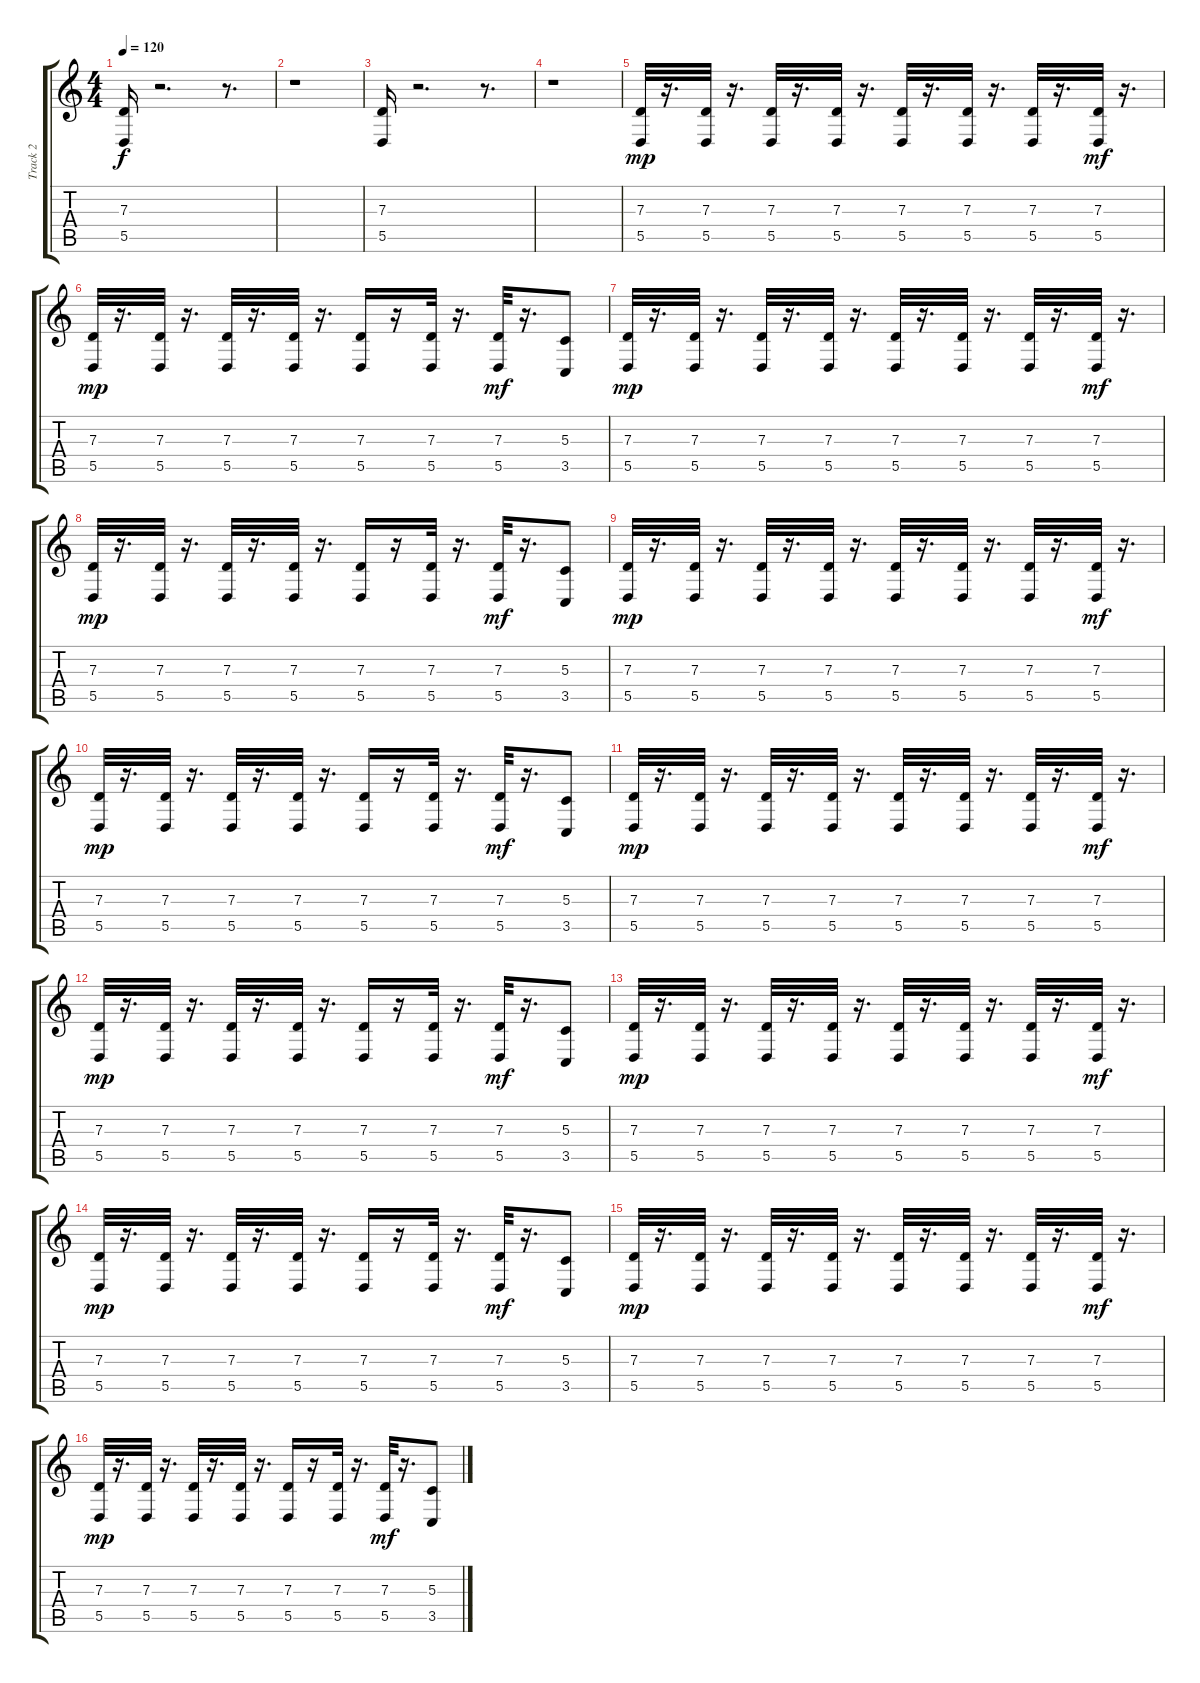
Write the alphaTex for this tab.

\track ("Track 2" "Track 2") {instrument harpsichord}
\staff {score tabs}
\tuning (E4 B3 G3 D3 A2 E2) {hide}
\ts (4 4)
\tempo 120
\clef g2
\ks c
(7.3 5.5).16{dy f instrument marimba} r.2{d} r.8{d} |
r.1 |
(7.3 5.5).16 r.2{d} r.8{d} |
r.1 |
(7.3 5.5).32{dy mp} r.16{d} (7.3 5.5).32 r.16{d} (7.3 5.5).32 r.16{d} (7.3 5.5).32 r.16{d} (7.3 5.5).32 r.16{d} (7.3 5.5).32 r.16{d} (7.3 5.5).32 r.16{d} (7.3 5.5).32{dy mf} r.16{d} |
(7.3 5.5).32{dy mp} r.16{d} (7.3 5.5).32 r.16{d} (7.3 5.5).32 r.16{d} (7.3 5.5).32 r.16{d} (7.3 5.5).16 r.16 (7.3 5.5).32 r.16{d} (7.3 5.5).32{dy mf} r.16{d} (5.3 3.5).8 |
(7.3 5.5).32{dy mp} r.16{d} (7.3 5.5).32 r.16{d} (7.3 5.5).32 r.16{d} (7.3 5.5).32 r.16{d} (7.3 5.5).32 r.16{d} (7.3 5.5).32 r.16{d} (7.3 5.5).32 r.16{d} (7.3 5.5).32{dy mf} r.16{d} |
(7.3 5.5).32{dy mp} r.16{d} (7.3 5.5).32 r.16{d} (7.3 5.5).32 r.16{d} (7.3 5.5).32 r.16{d} (7.3 5.5).16 r.16 (7.3 5.5).32 r.16{d} (7.3 5.5).32{dy mf} r.16{d} (5.3 3.5).8 |
(7.3 5.5).32{dy mp} r.16{d} (7.3 5.5).32 r.16{d} (7.3 5.5).32 r.16{d} (7.3 5.5).32 r.16{d} (7.3 5.5).32 r.16{d} (7.3 5.5).32 r.16{d} (7.3 5.5).32 r.16{d} (7.3 5.5).32{dy mf} r.16{d} |
(7.3 5.5).32{dy mp} r.16{d} (7.3 5.5).32 r.16{d} (7.3 5.5).32 r.16{d} (7.3 5.5).32 r.16{d} (7.3 5.5).16 r.16 (7.3 5.5).32 r.16{d} (7.3 5.5).32{dy mf} r.16{d} (5.3 3.5).8 |
(7.3 5.5).32{dy mp} r.16{d} (7.3 5.5).32 r.16{d} (7.3 5.5).32 r.16{d} (7.3 5.5).32 r.16{d} (7.3 5.5).32 r.16{d} (7.3 5.5).32 r.16{d} (7.3 5.5).32 r.16{d} (7.3 5.5).32{dy mf} r.16{d} |
(7.3 5.5).32{dy mp} r.16{d} (7.3 5.5).32 r.16{d} (7.3 5.5).32 r.16{d} (7.3 5.5).32 r.16{d} (7.3 5.5).16 r.16 (7.3 5.5).32 r.16{d} (7.3 5.5).32{dy mf} r.16{d} (5.3 3.5).8 |
(7.3 5.5).32{dy mp} r.16{d} (7.3 5.5).32 r.16{d} (7.3 5.5).32 r.16{d} (7.3 5.5).32 r.16{d} (7.3 5.5).32 r.16{d} (7.3 5.5).32 r.16{d} (7.3 5.5).32 r.16{d} (7.3 5.5).32{dy mf} r.16{d} |
(7.3 5.5).32{dy mp} r.16{d} (7.3 5.5).32 r.16{d} (7.3 5.5).32 r.16{d} (7.3 5.5).32 r.16{d} (7.3 5.5).16 r.16 (7.3 5.5).32 r.16{d} (7.3 5.5).32{dy mf} r.16{d} (5.3 3.5).8 |
(7.3 5.5).32{dy mp} r.16{d} (7.3 5.5).32 r.16{d} (7.3 5.5).32 r.16{d} (7.3 5.5).32 r.16{d} (7.3 5.5).32 r.16{d} (7.3 5.5).32 r.16{d} (7.3 5.5).32 r.16{d} (7.3 5.5).32{dy mf} r.16{d} |
(7.3 5.5).32{dy mp} r.16{d} (7.3 5.5).32 r.16{d} (7.3 5.5).32 r.16{d} (7.3 5.5).32 r.16{d} (7.3 5.5).16 r.16 (7.3 5.5).32 r.16{d} (7.3 5.5).32{dy mf} r.16{d} (5.3 3.5).8
